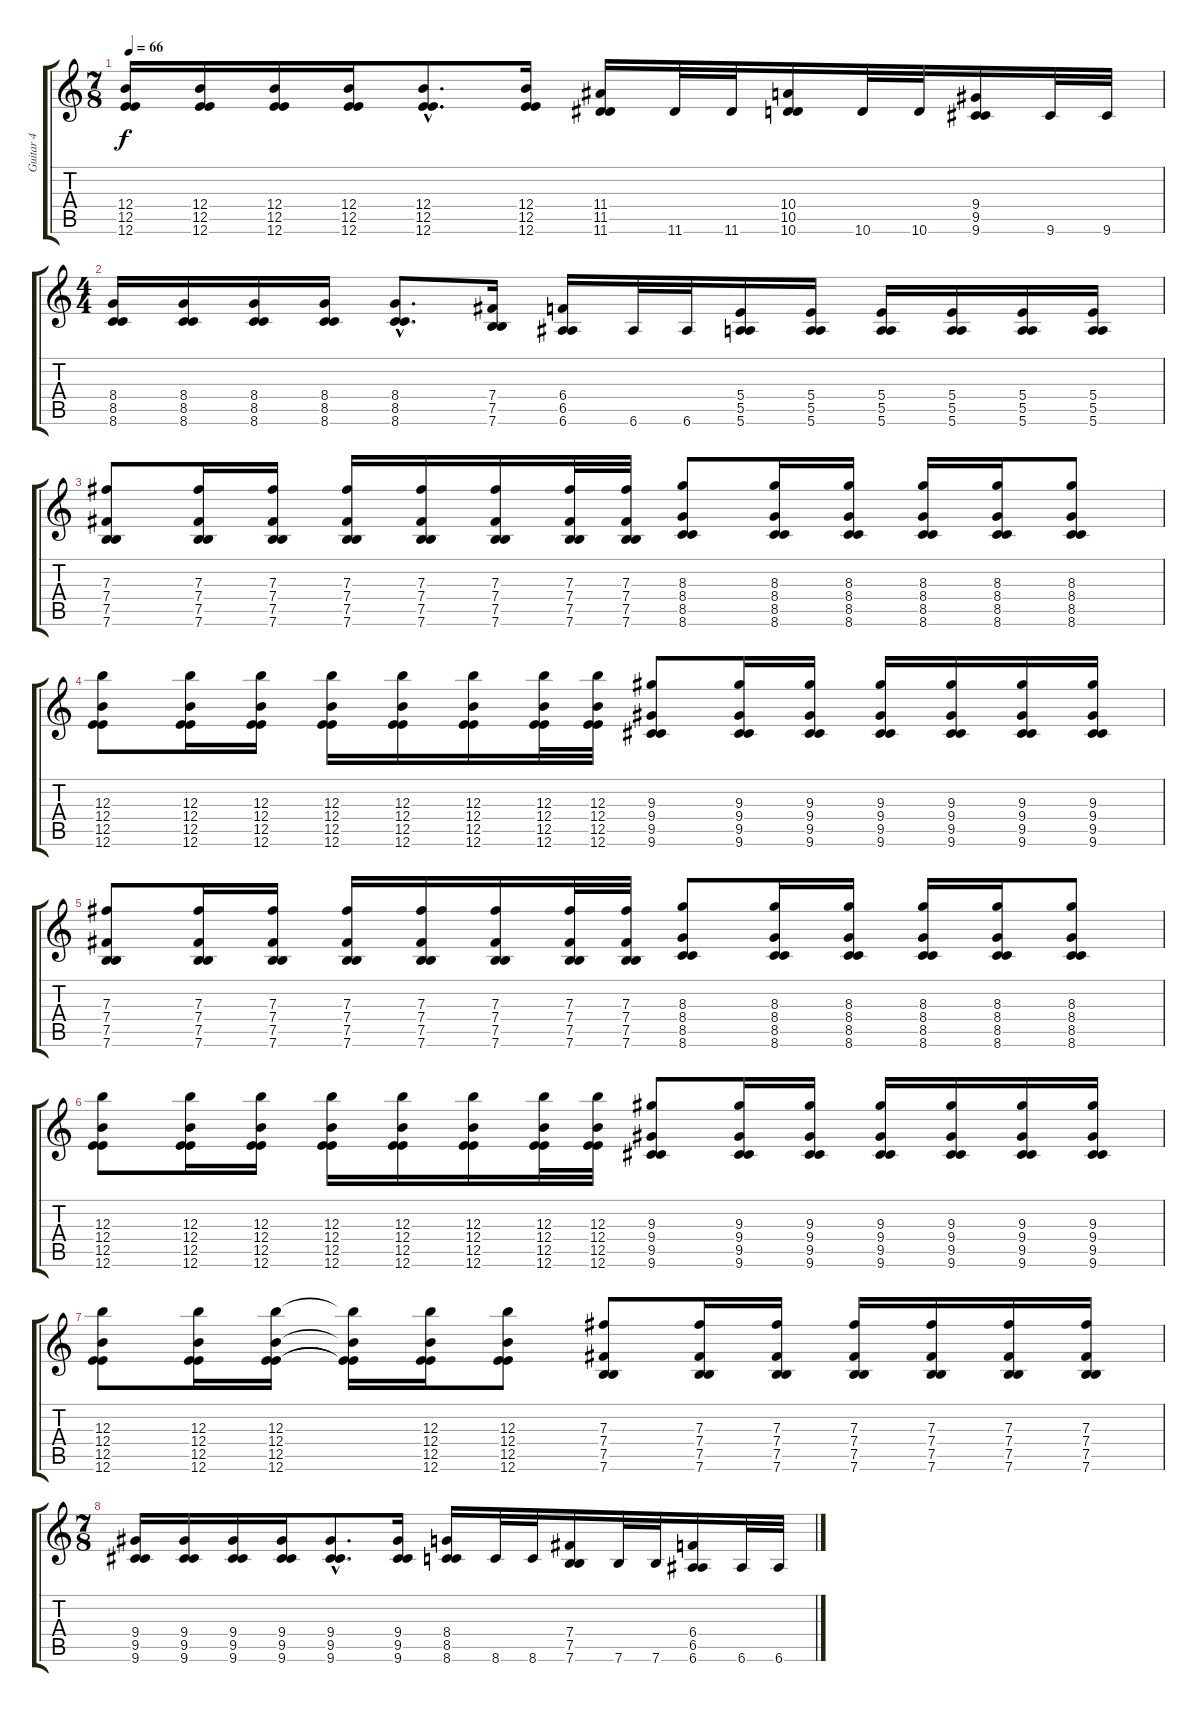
\track ("Guitar 4" "Guitar 4") {instrument overdrivenguitar}
\staff {score tabs}
\tuning (B3 B3 B3 B2 E2 E2) {hide}
\ts (7 8)
\tempo 66
\clef g2
\ks c
(12.4 12.5 12.6).16{dy f} (12.4 12.5 12.6).16 (12.4 12.5 12.6).16 (12.4 12.5 12.6).16 (12.4{hac} 12.5{hac} 12.6{hac}).8{d} (12.4 12.5 12.6).16 (11.4 11.5 11.6).16 11.6.32 11.6.32 (10.4 10.5 10.6).16 10.6.32 10.6.32 (9.4 9.5 9.6).16 9.6.32 9.6.32 |
\ts (4 4)
(8.4 8.5 8.6).16 (8.4 8.5 8.6).16 (8.4 8.5 8.6).16 (8.4 8.5 8.6).16 (8.4{hac} 8.5{hac} 8.6{hac}).8{d} (7.4 7.5 7.6).16 (6.4 6.5 6.6).16 6.6.32 6.6.32 (5.4 5.5 5.6).16 (5.4 5.5 5.6).16 (5.4 5.5 5.6).16 (5.4 5.5 5.6).16 (5.4 5.5 5.6).16 (5.4 5.5 5.6).16 |
(7.3 7.4 7.5 7.6).8 (7.3 7.4 7.5 7.6).16 (7.3 7.4 7.5 7.6).16 (7.3 7.4 7.5 7.6).16 (7.3 7.4 7.5 7.6).16 (7.3 7.4 7.5 7.6).16 (7.3 7.4 7.5 7.6).32 (7.3 7.4 7.5 7.6).32 (8.3 8.4 8.5 8.6).8 (8.3 8.4 8.5 8.6).16 (8.3 8.4 8.5 8.6).16 (8.3 8.4 8.5 8.6).16 (8.3 8.4 8.5 8.6).16 (8.3 8.4 8.5 8.6).8 |
(12.3 12.4 12.5 12.6).8 (12.3 12.4 12.5 12.6).16 (12.3 12.4 12.5 12.6).16 (12.3 12.4 12.5 12.6).16 (12.3 12.4 12.5 12.6).16 (12.3 12.4 12.5 12.6).16 (12.3 12.4 12.5 12.6).32 (12.3 12.4 12.5 12.6).32 (9.3 9.4 9.5 9.6).8 (9.3 9.4 9.5 9.6).16 (9.3 9.4 9.5 9.6).16 (9.3 9.4 9.5 9.6).16 (9.3 9.4 9.5 9.6).16 (9.3 9.4 9.5 9.6).16 (9.3 9.4 9.5 9.6).16 |
(7.3 7.4 7.5 7.6).8 (7.3 7.4 7.5 7.6).16 (7.3 7.4 7.5 7.6).16 (7.3 7.4 7.5 7.6).16 (7.3 7.4 7.5 7.6).16 (7.3 7.4 7.5 7.6).16 (7.3 7.4 7.5 7.6).32 (7.3 7.4 7.5 7.6).32 (8.3 8.4 8.5 8.6).8 (8.3 8.4 8.5 8.6).16 (8.3 8.4 8.5 8.6).16 (8.3 8.4 8.5 8.6).16 (8.3 8.4 8.5 8.6).16 (8.3 8.4 8.5 8.6).8 |
(12.3 12.4 12.5 12.6).8 (12.3 12.4 12.5 12.6).16 (12.3 12.4 12.5 12.6).16 (12.3 12.4 12.5 12.6).16 (12.3 12.4 12.5 12.6).16 (12.3 12.4 12.5 12.6).16 (12.3 12.4 12.5 12.6).32 (12.3 12.4 12.5 12.6).32 (9.3 9.4 9.5 9.6).8 (9.3 9.4 9.5 9.6).16 (9.3 9.4 9.5 9.6).16 (9.3 9.4 9.5 9.6).16 (9.3 9.4 9.5 9.6).16 (9.3 9.4 9.5 9.6).16 (9.3 9.4 9.5 9.6).16 |
(12.3 12.4 12.5 12.6).8 (12.3 12.4 12.5 12.6).16 (12.3 12.4 12.5 12.6).16 (12.3{t} 12.4{t} 12.5{t} 12.6{t}).16 (12.3 12.4 12.5 12.6).16 (12.3 12.4 12.5 12.6).8 (7.3 7.4 7.5 7.6).8 (7.3 7.4 7.5 7.6).16 (7.3 7.4 7.5 7.6).16 (7.3 7.4 7.5 7.6).16 (7.3 7.4 7.5 7.6).16 (7.3 7.4 7.5 7.6).16 (7.3 7.4 7.5 7.6).16 |
\ts (7 8)
(9.4 9.5 9.6).16 (9.4 9.5 9.6).16 (9.4 9.5 9.6).16 (9.4 9.5 9.6).16 (9.4{hac} 9.5{hac} 9.6{hac}).8{d} (9.4 9.5 9.6).16 (8.4 8.5 8.6).16 8.6.32 8.6.32 (7.4 7.5 7.6).16 7.6.32 7.6.32 (6.4 6.5 6.6).16 6.6.32 6.6.32
